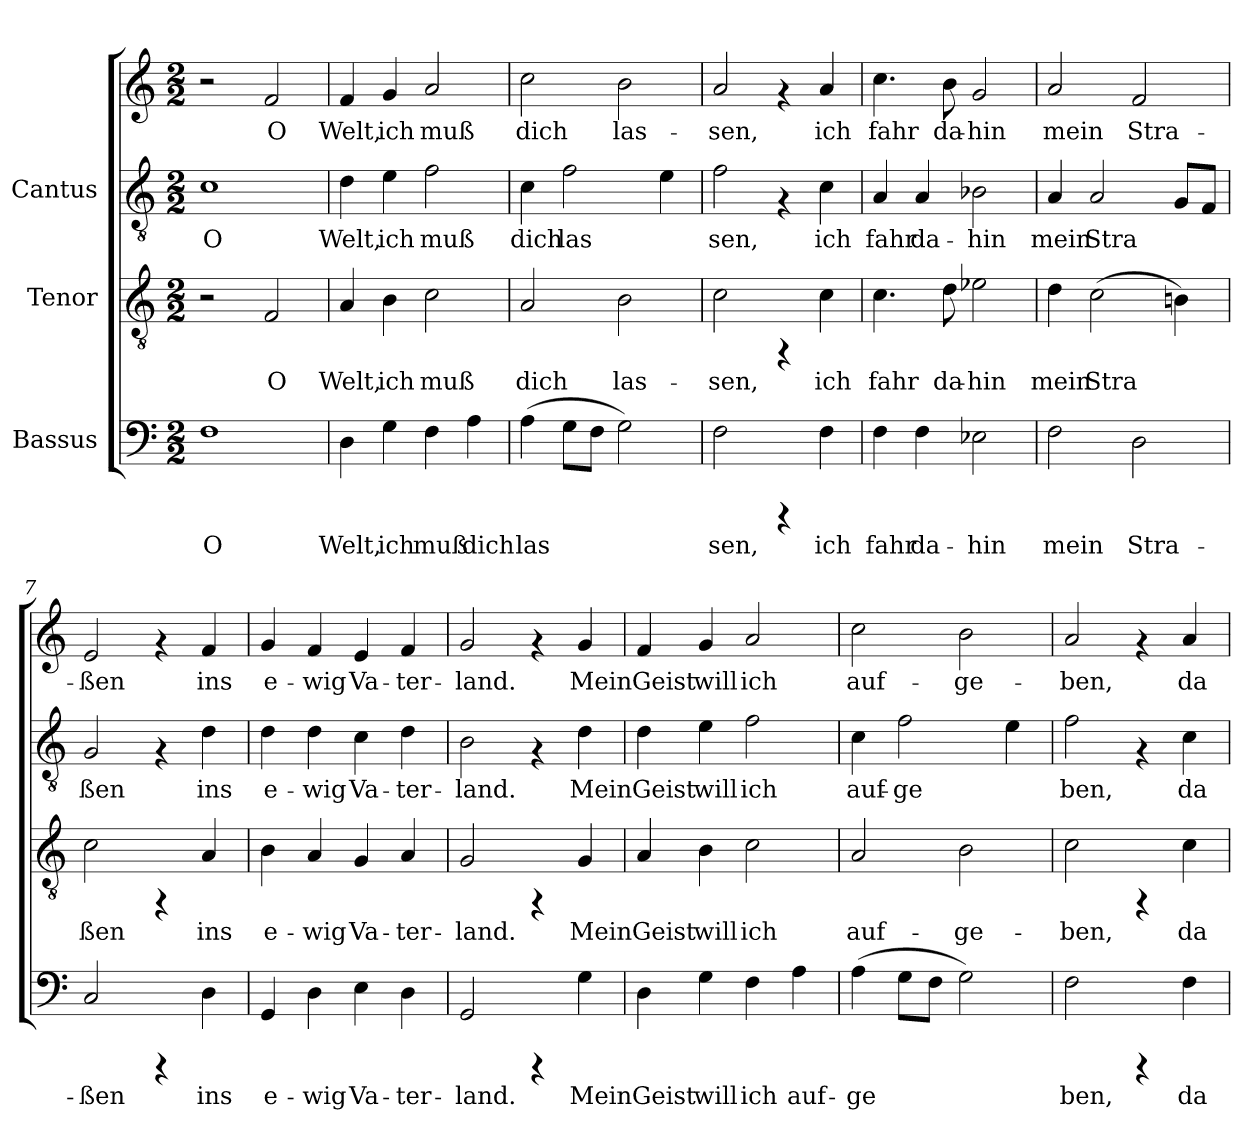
**kern	**text	**kern	**text	**kern	**text	**kern	**text
*part3	*part3	*part2	*part2	*part1	*part1	*part1	*part1
*staff4	*staff4	*staff3	*staff3	*staff2	*staff2	*staff1	*staff1
*I"Bassus	*	*I"Tenor	*	*I"Cantus	*	*	*
!!LO:PB:g=z
*stria5	*	*stria5	*	*stria5	*	*stria5	*
*clefF4	*	*clefGv2	*	*clefGv2	*	*clefG2	*
*M2/2	*	*M2/2	*	*M2/2	*	*M2/2	*
*MM132	*	*MM132	*	*MM132	*	*MM132	*
=1	=1	=1	=1	=1	=1	=1	=1
!	!LO:LY:b:cj	!	!	!	!LO:LY:b:cj	!	!
1F	O	2r	.	1c	O	2r	.
!	!	!	!LO:LY:b:cj	!	!	!	!LO:LY:b:cj
.	.	2F/	O	.	.	2f/	O
=2	=2	=2	=2	=2	=2	=2	=2
!	!LO:LY:b:cj	!	!LO:LY:b:cj	!	!LO:LY:b:cj	!	!LO:LY:b:cj
4D\	Welt,	4A/	Welt,	4d\	Welt,	4f/	Welt,
!	!LO:LY:b:cj	!	!LO:LY:b:cj	!	!LO:LY:b:cj	!	!LO:LY:b:cj
4G\	ich	4B\	ich	4e\	ich	4g/	ich
!	!LO:LY:b:cj	!	!LO:LY:b:cj	!	!LO:LY:b:cj	!	!LO:LY:b:cj
4F\	muß	2c\	muß	2f\	muß	2a/	muß
!	!LO:LY:b:cj	!	!	!	!	!	!
4A\	dich	.	.	.	.	.	.
=3	=3	=3	=3	=3	=3	=3	=3
!	!LO:LY:b:cj	!	!LO:LY:b:cj	!	!LO:LY:b:cj	!	!LO:LY:b:cj
(>4A\	las-	2A/	dich	4c\	-dich	2cc\	dich
!	!LO:LY:b:cj	!	!	!	!LO:LY:b:cj	!	!
8G\L	--	.	.	2f\	las-	.	.
!	!LO:LY:b:cj	!	!	!	!	!	!
8F\J	--	.	.	.	.	.	.
!	!LO:LY:b:cj	!	!LO:LY:b:cj	!	!	!	!LO:LY:b:cj
2G\)	--	2B\	las-	.	.	2b\	las-
!	!	!	!	!	!LO:LY:b:cj	!	!
.	.	.	.	4e\	--	.	.
=4	=4	=4	=4	=4	=4	=4	=4
!	!LO:LY:b:cj	!	!LO:LY:b:cj	!	!LO:LY:b:cj	!	!LO:LY:b:cj
2F\	-sen,	2c\	-sen,	2f\	sen,	2a/	-sen,
4rCCC	.	4rFF	.	4rF	.	4rf	.
!	!LO:LY:b:cj	!	!LO:LY:b:cj	!	!LO:LY:b:cj	!	!LO:LY:b:cj
4F\	ich	4c\	ich	4c\	ich	4a/	ich
=5	=5	=5	=5	=5	=5	=5	=5
!	!LO:LY:b:cj	!	!LO:LY:b:cj	!	!LO:LY:b:cj	!	!LO:LY:b:cj
4F\	fahr	4.c\	fahr	4A/	fahr	4.cc\	fahr
!	!LO:LY:b:cj	!	!	!	!LO:LY:b:cj	!	!
4F\	da-	.	.	4A/	da-	.	.
!	!	!	!LO:LY:b:cj	!	!	!	!LO:LY:b:cj
.	.	8d\	da-	.	.	8b\	da-
!	!LO:LY:b:cj	!	!LO:LY:b:cj	!	!LO:LY:b:cj	!	!LO:LY:b:cj
2E-X\	-hin	2e-X\	-hin	2B-X\	-hin	2g/	-hin
!!LO:LB:g=z
=6	=6	=6	=6	=6	=6	=6	=6
!	!LO:LY:b:cj	!	!LO:LY:b:cj	!	!LO:LY:b:cj	!	!LO:LY:b:cj
2F\	mein	4d\	mein	4A/	-mein	2a/	mein
!	!	!	!LO:LY:b:cj	!	!LO:LY:b:cj	!	!
.	.	(>2c\	Stra-	2A/	Stra-	.	.
!	!LO:LY:b:cj	!	!	!	!	!	!LO:LY:b:cj
2D\	Stra-	.	.	.	.	2f/	Stra-
!	!	!	!LO:LY:b:cj	!	!LO:LY:b:cj	!	!
.	.	4Bn\)	--	8G/L	--	.	.
!	!	!	!	!	!LO:LY:b:cj	!	!
.	.	.	.	8F/J	--	.	.
=7	=7	=7	=7	=7	=7	=7	=7
!	!LO:LY:b:cj	!	!LO:LY:b:cj	!	!LO:LY:b:cj	!	!LO:LY:b:cj
2C/	-ßen	2c\	-ßen	2G/	ßen	2e/	-ßen
4rCCC	.	4rFF	.	4rF	.	4rf	.
!	!LO:LY:b:cj	!	!LO:LY:b:cj	!	!LO:LY:b:cj	!	!LO:LY:b:cj
4D\	ins	4A/	ins	4d\	ins	4f/	ins
=8	=8	=8	=8	=8	=8	=8	=8
!	!LO:LY:b:cj	!	!LO:LY:b:cj	!	!LO:LY:b:cj	!	!LO:LY:b:cj
4GG/	e-	4B\	e-	4d\	-e-	4g/	e-
!	!LO:LY:b:cj	!	!LO:LY:b:cj	!	!LO:LY:b:cj	!	!LO:LY:b:cj
4D\	-wig	4A/	-wig	4d\	-wig	4f/	-wig
!	!LO:LY:b:cj	!	!LO:LY:b:cj	!	!LO:LY:b:cj	!	!LO:LY:b:cj
4E\	Va-	4G/	Va-	4c\	Va-	4e/	Va-
!	!LO:LY:b:cj	!	!LO:LY:b:cj	!	!LO:LY:b:cj	!	!LO:LY:b:cj
4D\	-ter-	4A/	-ter-	4d\	-ter-	4f/	-ter-
=9	=9	=9	=9	=9	=9	=9	=9
!	!LO:LY:b:cj	!	!LO:LY:b:cj	!	!LO:LY:b:cj	!	!LO:LY:b:cj
2GG/	-land.	2G/	-land.	2B\	land.	2g/	-land.
4rCCC	.	4rFF	.	4rF	.	4rf	.
!	!LO:LY:b:cj	!	!LO:LY:b:cj	!	!LO:LY:b:cj	!	!LO:LY:b:cj
4G\	Mein	4G/	Mein	4d\	Mein	4g/	Mein
=10	=10	=10	=10	=10	=10	=10	=10
!	!LO:LY:b:cj	!	!LO:LY:b:cj	!	!LO:LY:b:cj	!	!LO:LY:b:cj
4D\	Geist	4A/	Geist	4d\	Geist	4f/	Geist
!	!LO:LY:b:cj	!	!LO:LY:b:cj	!	!LO:LY:b:cj	!	!LO:LY:b:cj
4G\	will	4B\	will	4e\	will	4g/	will
!	!LO:LY:b:cj	!	!LO:LY:b:cj	!	!LO:LY:b:cj	!	!LO:LY:b:cj
4F\	ich	2c\	ich	2f\	ich	2a/	ich
!	!LO:LY:b:cj	!	!	!	!	!	!
4A\	auf-	.	.	.	.	.	.
!!LO:LB:g=z
=11	=11	=11	=11	=11	=11	=11	=11
!	!LO:LY:b:cj	!	!LO:LY:b:cj	!	!LO:LY:b:cj	!	!LO:LY:b:cj
(>4A\	-ge-	2A/	auf-	4c\	-auf-	2cc\	auf-
!	!LO:LY:b:cj	!	!	!	!LO:LY:b:cj	!	!
8G\L	--	.	.	2f\	-ge-	.	.
!	!LO:LY:b:cj	!	!	!	!	!	!
8F\J	--	.	.	.	.	.	.
!	!LO:LY:b:cj	!	!LO:LY:b:cj	!	!	!	!LO:LY:b:cj
2G\)	--	2B\	-ge-	.	.	2b\	-ge-
!	!	!	!	!	!LO:LY:b:cj	!	!
.	.	.	.	4e\	--	.	.
!!LO:PB:g=z
=12	=12	=12	=12	=12	=12	=12	=12
!	!LO:LY:b:cj	!	!LO:LY:b:cj	!	!LO:LY:b:cj	!	!LO:LY:b:cj
2F\	-ben,	2c\	-ben,	2f\	-ben,	2a/	-ben,
4rCCC	.	4rFF	.	4rF	.	4rf	.
!	!LO:LY:b:cj	!	!LO:LY:b:cj	!	!LO:LY:b:cj	!	!LO:LY:b:cj
4F\	da-	4c\	da-	4c\	da-	4a/	da-
=	=	=	=	=	=	=	=
*-	*-	*-	*-	*-	*-	*-	*-
